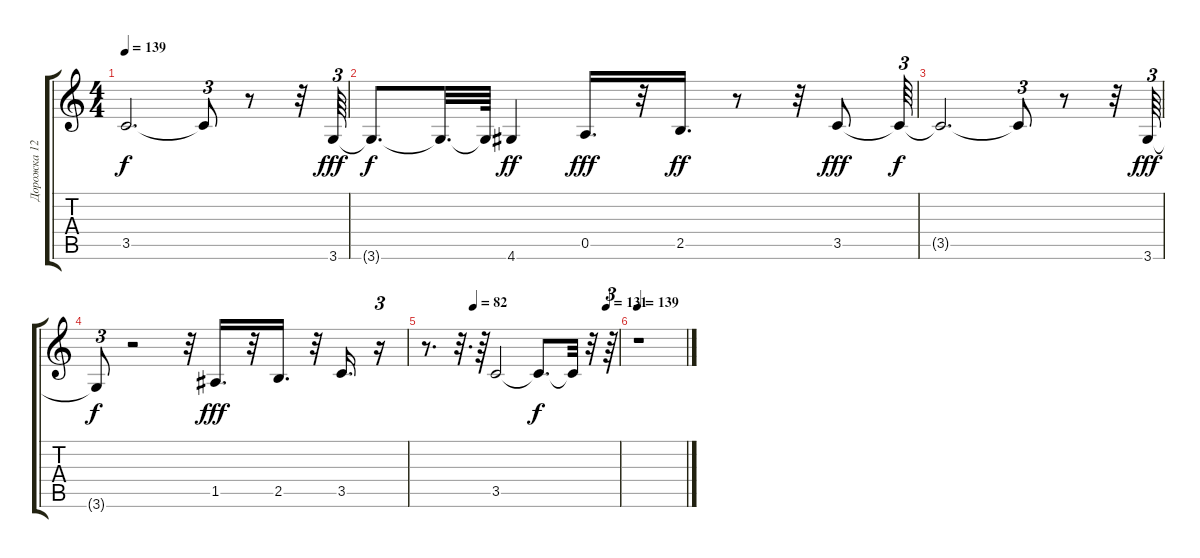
\track ("Дорожка 12" "Дорожка 12") {instrument distortionguitar}
\staff {score tabs}
\tuning (E4 B3 G3 D3 A2 E2) {hide}
\ts (4 4)
\tempo 139
\clef g2
\ks c
3.5{t}.2{d dy f} 3.5{t}.8{tu (3 2)} r.8 r.32 3.6.64{tu (3 2) dy fff} |
3.6{t}.8{d dy f} 3.6{t}.32{d} 3.6{t}.64 4.6.4{dy ff} 0.5.16{d dy fff} r.32 2.5.16{d dy ff} r.8 r.32 3.5.8{dy fff} 3.5{t}.64{tu (3 2) dy f} |
3.5{t}.2{d} 3.5{t}.8{tu (3 2)} r.8 r.32 3.6.64{tu (3 2) dy fff} |
3.6{t}.8{tu (3 2) dy f} r.2 r.32 1.5.16{d dy fff} r.32 2.5.16{d} r.32 3.5.16{d} r.16{tu (3 2)} |
\tempo (82 0.25)
\tempo (131 0.9375)
r.8{d} r.32{d} r.64 3.5.2 3.5{t}.8{d dy f} 3.5{t}.32 r.32 r.64{tu (3 2)} |
\tempo 139
r.1
